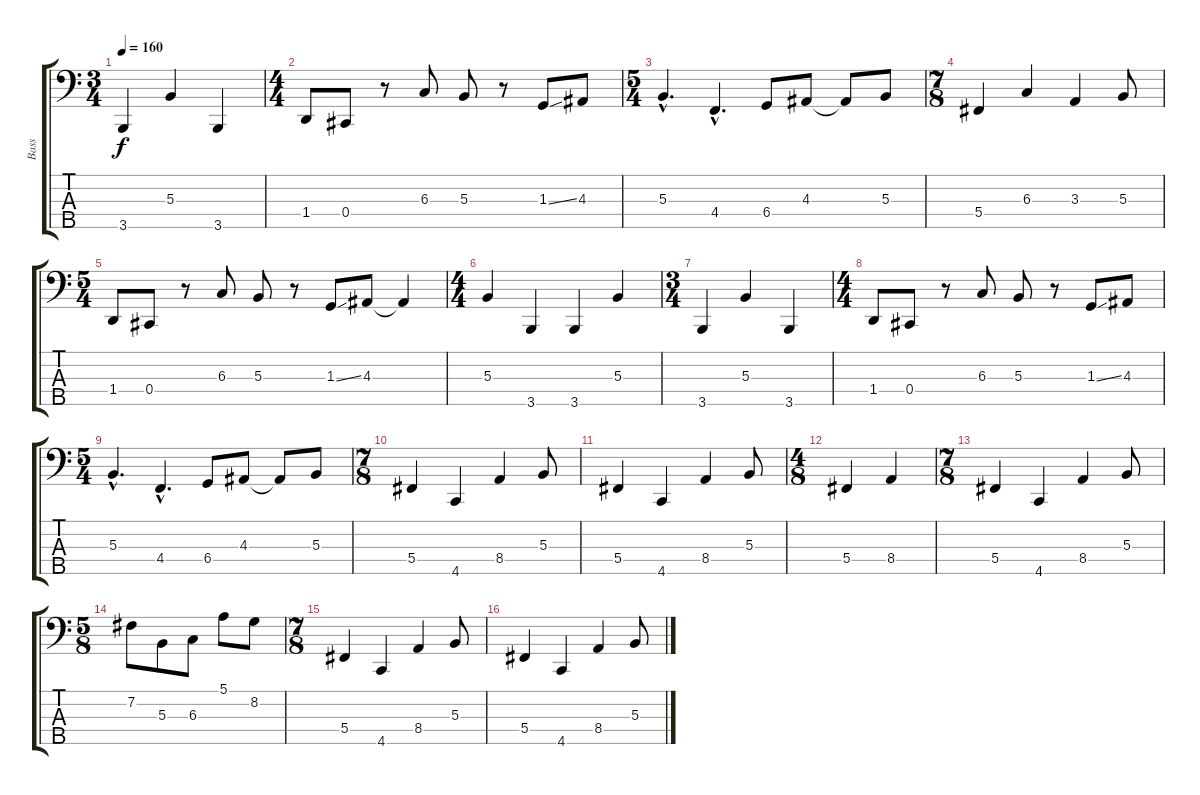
\track ("Bass" "Bass") {instrument electricbassfinger}
\staff {score tabs}
\tuning (E2 B1 Gb1 Db1 Ab0) {hide}
\ts (3 4)
\tempo 160
\clef f4
\ks c
3.5.4{dy f} 5.3.4 3.5.4 |
\ts (4 4)
1.4.8 0.4.8 r.8 6.3.8 5.3.8 r.8 1.3{ss}.8 4.3.8 |
\ts (5 4)
5.3{hac}.4{d} 4.4{hac}.4{d} 6.4.8 4.3.8 4.3{t}.8 5.3.8 |
\ts (7 8)
5.4.4 6.3.4 3.3.4 5.3.8 |
\ts (5 4)
1.4.8 0.4.8 r.8 6.3.8 5.3.8 r.8 1.3{ss}.8 4.3.8 4.3{t}.4 |
\ts (4 4)
5.3.4 3.5.4 3.5.4 5.3.4 |
\ts (3 4)
3.5.4 5.3.4 3.5.4 |
\ts (4 4)
1.4.8 0.4.8 r.8 6.3.8 5.3.8 r.8 1.3{ss}.8 4.3.8 |
\ts (5 4)
5.3{hac}.4{d} 4.4{hac}.4{d} 6.4.8 4.3.8 4.3{t}.8 5.3.8 |
\ts (7 8)
5.4.4 4.5.4 8.4.4 5.3.8 |
5.4.4 4.5.4 8.4.4 5.3.8 |
\ts (4 8)
5.4.4 8.4.4 |
\ts (7 8)
5.4.4 4.5.4 8.4.4 5.3.8 |
\ts (5 8)
7.2.8 5.3.8 6.3.8 5.1.8 8.2.8 |
\ts (7 8)
5.4.4 4.5.4 8.4.4 5.3.8 |
5.4.4 4.5.4 8.4.4 5.3.8
